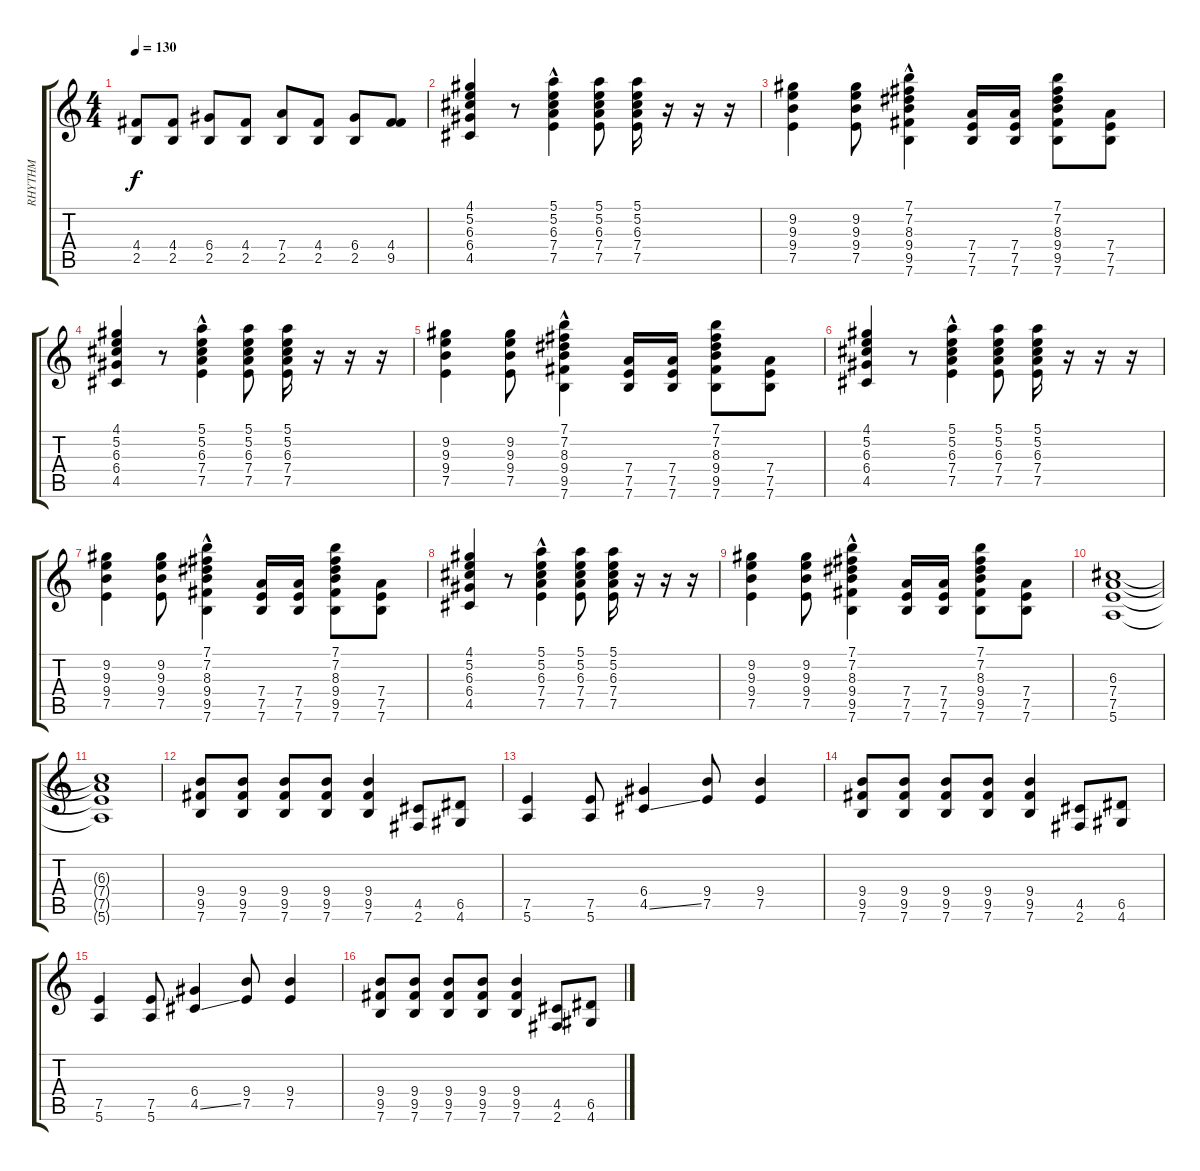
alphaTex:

\track ("RHYTHM" "RHYTHM") {instrument distortionguitar}
\staff {score tabs}
\tuning (E4 B3 G3 D3 A2 E2) {hide}
\ts (4 4)
\tempo 130
\clef g2
\ks c
(4.4 2.5).8{dy f} (4.4 2.5).8 (6.4 2.5).8 (4.4 2.5).8 (7.4 2.5).8 (4.4 2.5).8 (6.4 2.5).8 (4.4 9.5).8 |
(4.1 5.2 6.3 6.4 4.5).4 r.8 (5.1{hac} 5.2 6.3 7.4 7.5).4 (5.1 5.2 6.3 7.4 7.5).8 (5.1 5.2 6.3 7.4 7.5).16 r.16 r.16 r.16 |
(9.2 9.3 9.4 7.5).4 (9.2 9.3 9.4 7.5).8 (7.1{hac} 7.2 8.3 9.4 9.5 7.6).4 (7.4 7.5 7.6).16 (7.4 7.5 7.6).16 (7.1 7.2 8.3 9.4 9.5 7.6).8 (7.4 7.5 7.6).8 |
(4.1 5.2 6.3 6.4 4.5).4 r.8 (5.1{hac} 5.2 6.3 7.4 7.5).4 (5.1 5.2 6.3 7.4 7.5).8 (5.1 5.2 6.3 7.4 7.5).16 r.16 r.16 r.16 |
(9.2 9.3 9.4 7.5).4 (9.2 9.3 9.4 7.5).8 (7.1{hac} 7.2 8.3 9.4 9.5 7.6).4 (7.4 7.5 7.6).16 (7.4 7.5 7.6).16 (7.1 7.2 8.3 9.4 9.5 7.6).8 (7.4 7.5 7.6).8 |
(4.1 5.2 6.3 6.4 4.5).4 r.8 (5.1{hac} 5.2 6.3 7.4 7.5).4 (5.1 5.2 6.3 7.4 7.5).8 (5.1 5.2 6.3 7.4 7.5).16 r.16 r.16 r.16 |
(9.2 9.3 9.4 7.5).4 (9.2 9.3 9.4 7.5).8 (7.1{hac} 7.2 8.3 9.4 9.5 7.6).4 (7.4 7.5 7.6).16 (7.4 7.5 7.6).16 (7.1 7.2 8.3 9.4 9.5 7.6).8 (7.4 7.5 7.6).8 |
(4.1 5.2 6.3 6.4 4.5).4 r.8 (5.1{hac} 5.2 6.3 7.4 7.5).4 (5.1 5.2 6.3 7.4 7.5).8 (5.1 5.2 6.3 7.4 7.5).16 r.16 r.16 r.16 |
(9.2 9.3 9.4 7.5).4 (9.2 9.3 9.4 7.5).8 (7.1{hac} 7.2 8.3 9.4 9.5 7.6).4 (7.4 7.5 7.6).16 (7.4 7.5 7.6).16 (7.1 7.2 8.3 9.4 9.5 7.6).8 (7.4 7.5 7.6).8 |
(6.3 7.4 7.5 5.6).1 |
(6.3{t} 7.4{t} 7.5{t} 5.6{t}).1 |
(9.4 9.5 7.6).8 (9.4 9.5 7.6).8 (9.4 9.5 7.6).8 (9.4 9.5 7.6).8 (9.4 9.5 7.6).4 (4.5 2.6).8 (6.5 4.6).8 |
(7.5 5.6).4 (7.5 5.6).8 (6.4 4.5{ss}).4 (9.4 7.5).8 (9.4 7.5).4 |
(9.4 9.5 7.6).8 (9.4 9.5 7.6).8 (9.4 9.5 7.6).8 (9.4 9.5 7.6).8 (9.4 9.5 7.6).4 (4.5 2.6).8 (6.5 4.6).8 |
(7.5 5.6).4 (7.5 5.6).8 (6.4 4.5{ss}).4 (9.4 7.5).8 (9.4 7.5).4 |
(9.4 9.5 7.6).8 (9.4 9.5 7.6).8 (9.4 9.5 7.6).8 (9.4 9.5 7.6).8 (9.4 9.5 7.6).4 (4.5 2.6).8 (6.5 4.6).8
